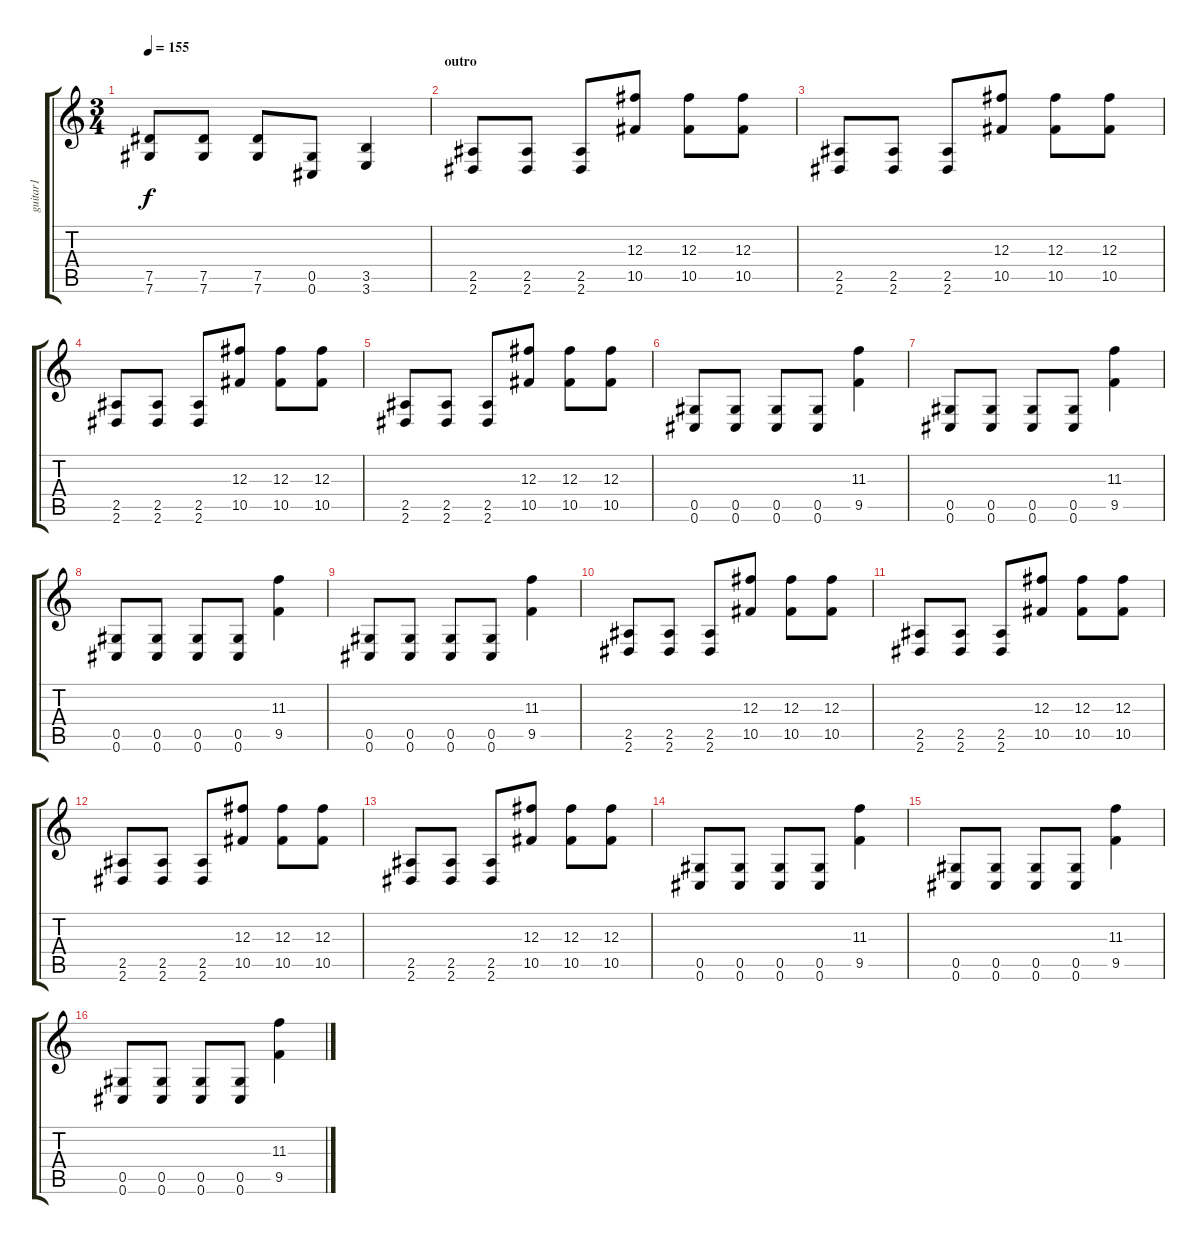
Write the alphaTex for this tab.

\track ("guitar1" "guitar1") {instrument distortionguitar}
\staff {score tabs}
\tuning (Eb4 Bb3 Gb3 Db3 Ab2 Db2) {hide}
\ts (3 4)
\tempo 155
\clef g2
\ks c
(7.5 7.6).8{dy f} (7.5 7.6).8 (7.5 7.6).8 (0.5 0.6).8 (3.5 3.6).4 |
\section ("" "outro")
(2.5 2.6).8 (2.5 2.6).8 (2.5 2.6).8 (12.3 10.5).8 (12.3 10.5).8 (12.3 10.5).8 |
(2.5 2.6).8 (2.5 2.6).8 (2.5 2.6).8 (12.3 10.5).8 (12.3 10.5).8 (12.3 10.5).8 |
(2.5 2.6).8 (2.5 2.6).8 (2.5 2.6).8 (12.3 10.5).8 (12.3 10.5).8 (12.3 10.5).8 |
(2.5 2.6).8 (2.5 2.6).8 (2.5 2.6).8 (12.3 10.5).8 (12.3 10.5).8 (12.3 10.5).8 |
(0.5 0.6).8 (0.5 0.6).8 (0.5 0.6).8 (0.5 0.6).8 (11.3 9.5).4 |
(0.5 0.6).8 (0.5 0.6).8 (0.5 0.6).8 (0.5 0.6).8 (11.3 9.5).4 |
(0.5 0.6).8 (0.5 0.6).8 (0.5 0.6).8 (0.5 0.6).8 (11.3 9.5).4 |
(0.5 0.6).8 (0.5 0.6).8 (0.5 0.6).8 (0.5 0.6).8 (11.3 9.5).4 |
(2.5 2.6).8 (2.5 2.6).8 (2.5 2.6).8 (12.3 10.5).8 (12.3 10.5).8 (12.3 10.5).8 |
(2.5 2.6).8 (2.5 2.6).8 (2.5 2.6).8 (12.3 10.5).8 (12.3 10.5).8 (12.3 10.5).8 |
(2.5 2.6).8 (2.5 2.6).8 (2.5 2.6).8 (12.3 10.5).8 (12.3 10.5).8 (12.3 10.5).8 |
(2.5 2.6).8 (2.5 2.6).8 (2.5 2.6).8 (12.3 10.5).8 (12.3 10.5).8 (12.3 10.5).8 |
(0.5 0.6).8 (0.5 0.6).8 (0.5 0.6).8 (0.5 0.6).8 (11.3 9.5).4 |
(0.5 0.6).8 (0.5 0.6).8 (0.5 0.6).8 (0.5 0.6).8 (11.3 9.5).4 |
(0.5 0.6).8 (0.5 0.6).8 (0.5 0.6).8 (0.5 0.6).8 (11.3 9.5).4
